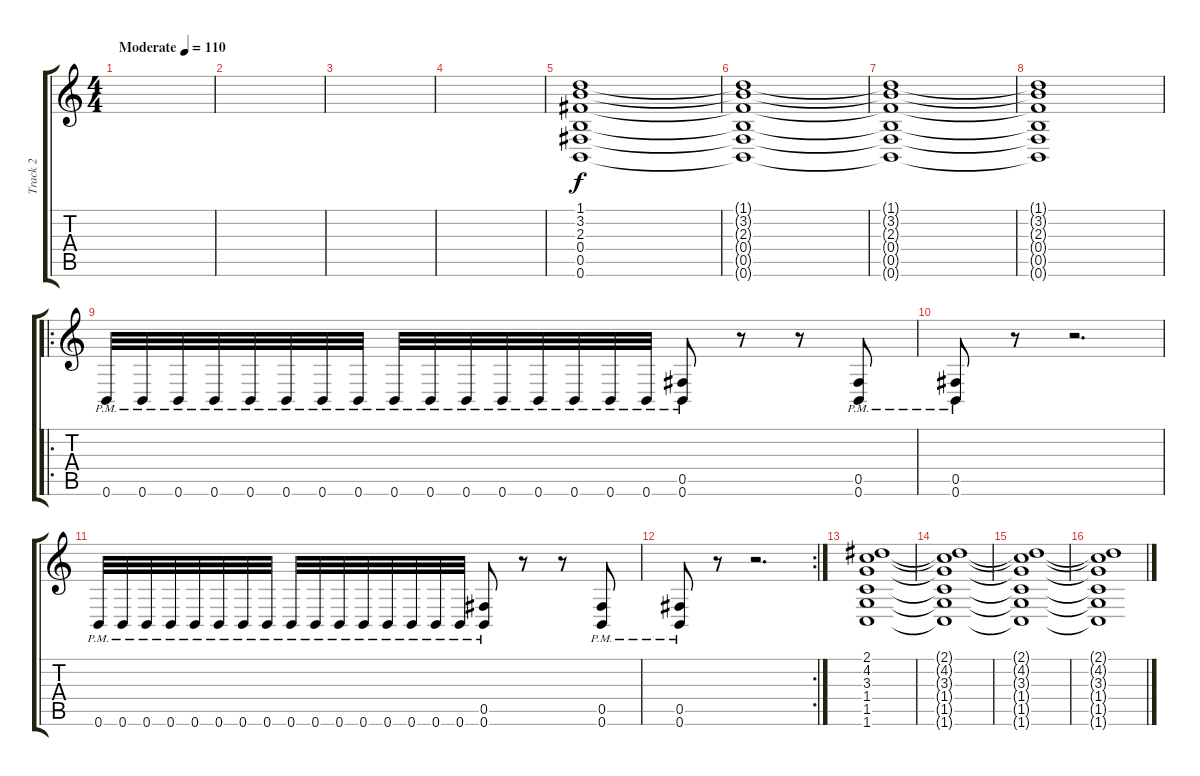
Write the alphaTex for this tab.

\track ("Track 2" "Track 2") {instrument distortionguitar}
\staff {score tabs}
\tuning (Db4 Ab3 E3 B2 Gb2 B1) {hide}
\ts (4 4)
\tempo (110 "Moderate")
\clef g2
\ks c
|
|
|
|
(1.1 3.2 2.3 0.4 0.5 0.6).1 |
(1.1{t} 3.2{t} 2.3{t} 0.4{t} 0.5{t} 0.6{t}).1 |
(1.1{t} 3.2{t} 2.3{t} 0.4{t} 0.5{t} 0.6{t}).1 |
(1.1{t} 3.2{t} 2.3{t} 0.4{t} 0.5{t} 0.6{t}).1 |
\ro
0.6{pm}.32 0.6{pm}.32 0.6{pm}.32 0.6{pm}.32 0.6{pm}.32 0.6{pm}.32 0.6{pm}.32 0.6{pm}.32 0.6{pm}.32 0.6{pm}.32 0.6{pm}.32 0.6{pm}.32 0.6{pm}.32 0.6{pm}.32 0.6{pm}.32 0.6{pm}.32 (0.5{pm} 0.6{pm}).8 r.8 r.8 (0.5{pm} 0.6{pm}).8 |
(0.5{pm} 0.6{pm}).8 r.8 r.2{d} |
0.6{pm}.32 0.6{pm}.32 0.6{pm}.32 0.6{pm}.32 0.6{pm}.32 0.6{pm}.32 0.6{pm}.32 0.6{pm}.32 0.6{pm}.32 0.6{pm}.32 0.6{pm}.32 0.6{pm}.32 0.6{pm}.32 0.6{pm}.32 0.6{pm}.32 0.6{pm}.32 (0.5{pm} 0.6{pm}).8 r.8 r.8 (0.5{pm} 0.6{pm}).8 |
\rc 2
(0.5{pm} 0.6{pm}).8 r.8 r.2{d} |
(2.1 4.2 3.3 1.4 1.5 1.6).1 |
(2.1{t} 4.2{t} 3.3{t} 1.4{t} 1.5{t} 1.6{t}).1 |
(2.1{t} 4.2{t} 3.3{t} 1.4{t} 1.5{t} 1.6{t}).1 |
(2.1{t} 4.2{t} 3.3{t} 1.4{t} 1.5{t} 1.6{t}).1
